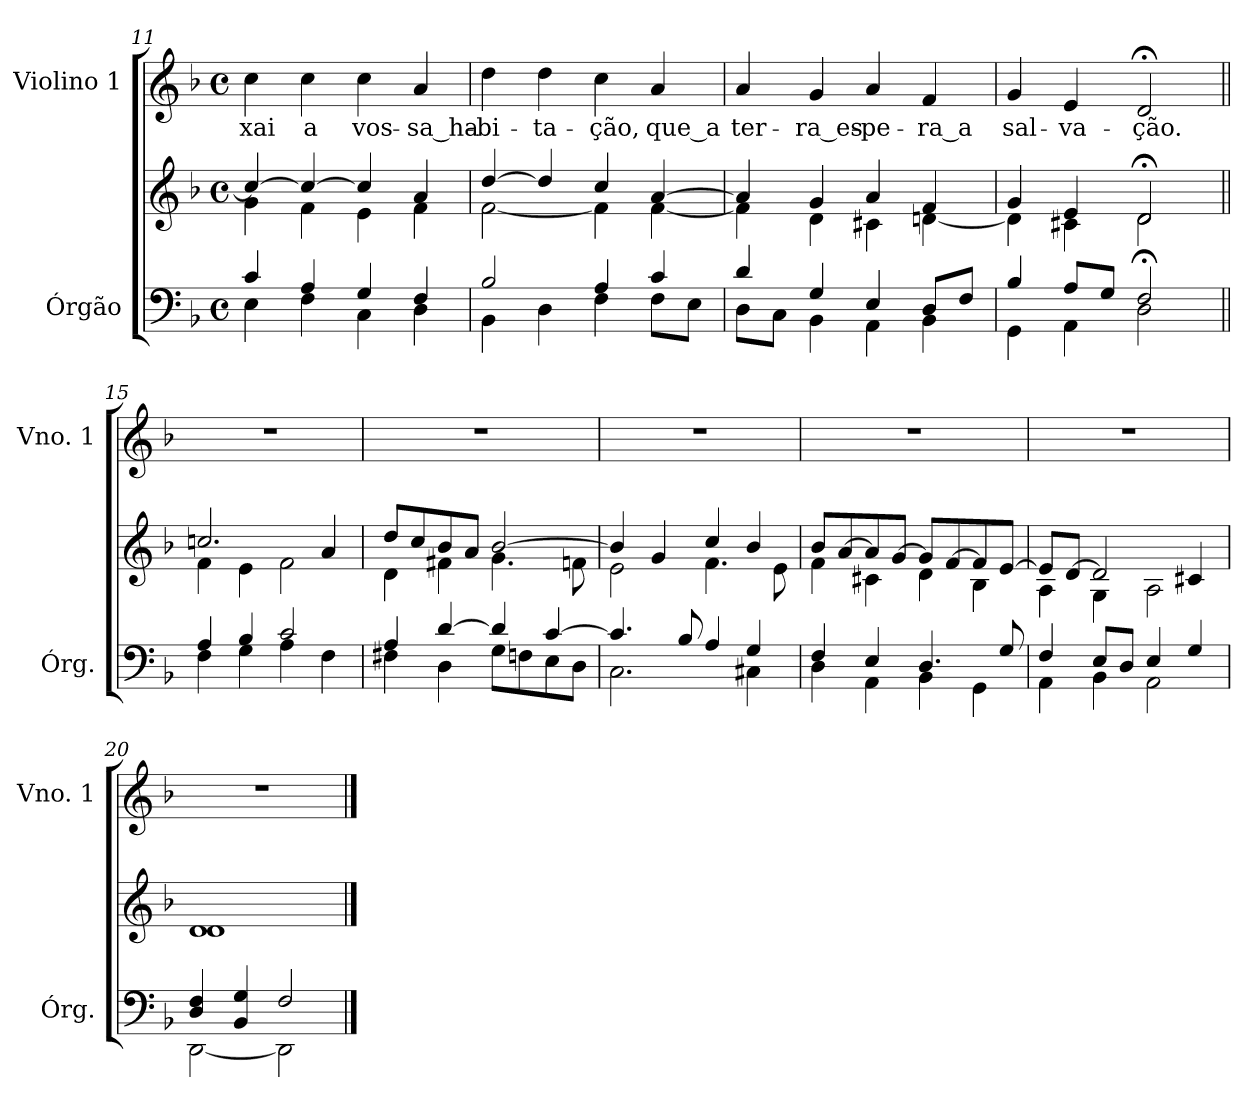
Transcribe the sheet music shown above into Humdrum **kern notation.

**kern	**kern	**kern	**text
*part2	*part2	*part1	*part1
*staff3	*staff2	*staff1	*staff1
*I"Órgão	*	*I"Violino 1	*
*I'Órg.	*	*I'Vno. 1	*
!!LO:LB:g=z
*clefF4	*clefG2	*clefG2	*
*k[b-]	*k[b-]	*k[b-]	*
*d:	*d:	*d:	*
*M4/4	*M4/4	*M4/4	*
*met(c)	*met(c)	*met(c)	*
=11	=11	=11	=11
*^	*^	*	*
!	!	!	!	!	!LO:LY:b:color=#000000
4ci/	4Ei\	4cci/_	4gi\	4cci\	-xai
!	!	!	!	!	!LO:LY:b:color=#000000
4Ai/	4Fi\	4cci/_	4fi\	4cci\	a
!	!	!	!	!	!LO:LY:b:color=#000000
4Gi/	4Ci\	4cci/]	4ei\	4cci\	vos-
!	!	!	!	!	!LO:LY:b:color=#000000
4Fi/	4Di\	4ai/	4fi\	4ai/	-sa_ha-
=12	=12	=12	=12	=12	=12
!	!	!	!	!	!LO:LY:b:color=#000000
2B-i/	4BB-i\	[4ddi/	[2fi\	4ddi\	-bi-
!	!	!	!	!	!LO:LY:b:color=#000000
.	4Di\	4ddi/]	.	4ddi\	-ta-
!	!	!	!	!	!LO:LY:b:color=#000000
4Ai/	4Fi\	4cci/	4fi\]	4cci\	-ção,
!	!	!	!	!	!LO:LY:b:color=#000000
4ci/	8Fi\L	[4ai/	[4fi\	4ai/	que_a
.	8Ei\J	.	.	.	.
=13	=13	=13	=13	=13	=13
!	!	!	!	!	!LO:LY:b:color=#000000
4di/	8Di\L	4ai/]	4fi\]	4ai/	ter-
.	8Ci\J	.	.	.	.
!	!	!	!	!	!LO:LY:b:color=#000000
4Gi/	4BB-i\	4gi/	4di\	4gi/	-ra_es-
!	!	!	!	!	!LO:LY:b:color=#000000
4Ei/	4AAi\	4ai/	4c#Xi\	4ai/	-pe-
!	!	!	!	!	!LO:LY:b:color=#000000
8Di/L	4BB-i\	4fi/	[4dni\	4fi/	-ra_a
8Fi/J	.	.	.	.	.
=14	=14	=14	=14	=14	=14
!	!	!	!	!	!LO:LY:b:color=#000000
4B-i/	4GGi\	4gi/	4di\]	4gi/	sal-
!	!	!	!	!	!LO:LY:b:color=#000000
8Ai/L	4AAi\	4ei/	4c#Xi\	4ei/	-va-
8Gi/J	.	.	.	.	.
!	!	!	!	!	!LO:LY:b:color=#000000
2F;i/	2Di\	2d;i/	2di\	2d;i/	-ção.
=15||	=15||	=15||	=15||	=15||	=15||
4Ai/	4Fi\	2.ccni/	4fi\	1r	.
4B-i/	4Gi\	.	4ei\	.	.
2ci/	4Ai\	.	2fi\	.	.
.	4Fi\	4ai/	.	.	.
!!LO:LB:g=z
=16	=16	=16	=16	=16	=16
4Ai/	4F#Xi\	8ddi/L	4di\	1r	.
.	.	8cci/	.	.	.
[4di/	4Di\	8b-i/	4f#Xi\	.	.
.	.	8ai/J	.	.	.
4di/]	8Gi\L	[2b-i/	4.gi\	.	.
.	8Fni\	.	.	.	.
[4ci/	8Ei\	.	.	.	.
.	8Di\J	.	8fni\	.	.
=17	=17	=17	=17	=17	=17
4.ci/]	2.Ci\	4b-i/]	2ei\	1r	.
.	.	4gi/	.	.	.
8B-i/	.	.	.	.	.
4Ai/	.	4cci/	4.fi\	.	.
4Gi/	4C#Xi\	4b-i/	.	.	.
.	.	.	8ei\	.	.
=18	=18	=18	=18	=18	=18
4Fi/	4Di\	8b-i/L	4fi\	1r	.
.	.	[8ai/	.	.	.
4Ei/	4AAi\	8ai/]	4c#Xi\	.	.
.	.	[8gi/J	.	.	.
4.Di/	4BB-i\	8gi/L]	4di\	.	.
.	.	[8fi/	.	.	.
.	4GGi\	8fi/]	4B-i\	.	.
8Gi/	.	[8ei/J	.	.	.
=19	=19	=19	=19	=19	=19
4Fi/	4AAi\	8ei/L]	4Ai\	1r	.
.	.	[8di/J	.	.	.
8Ei/L	4BB-i\	2di/]	4Gi\	.	.
8Di/J	.	.	.	.	.
4Ei/	2AAi\	.	2Ai\	.	.
4Gi/	.	4c#Xi/	.	.	.
=20	=20	=20	=20	=20	=20
4Di/ 4Fi	[2DDi\	1di	1di	1r	.
4BB-i/ 4Gi	.	.	.	.	.
2Fi/	2DDi\]	.	.	.	.
*v	*v	*	*	*	*
*	*v	*v	*	*
==	==	==	==
*-	*-	*-	*-
